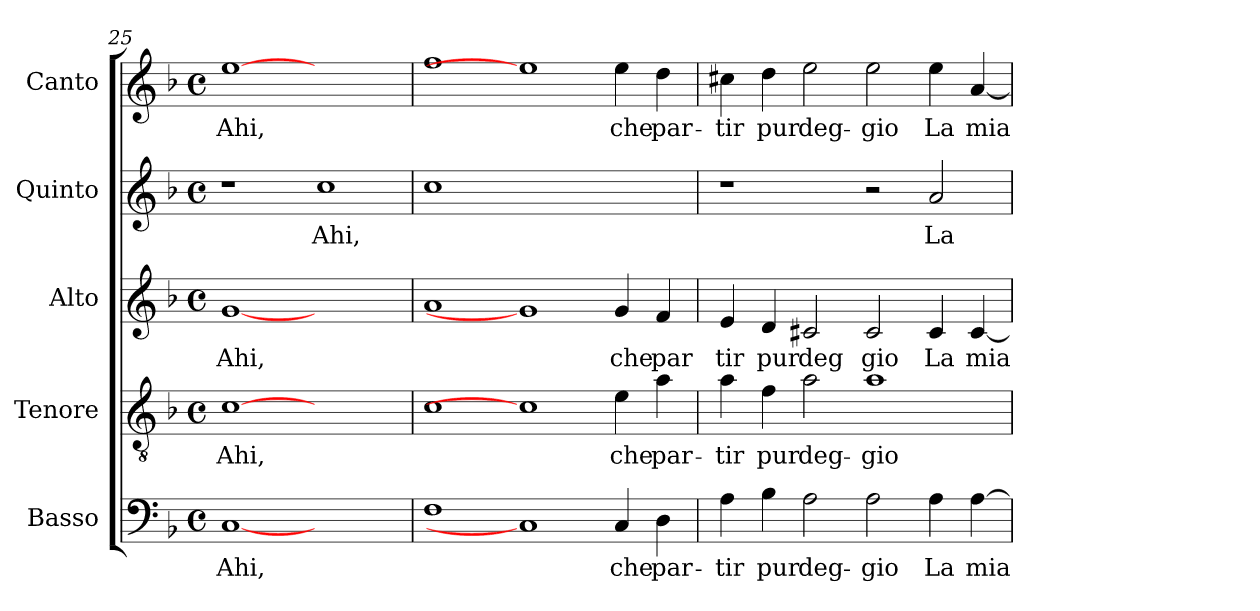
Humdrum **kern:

**kern	**text	**kern	**text	**kern	**text	**kern	**text	**kern	**text
*part5	*part5	*part4	*part4	*part3	*part3	*part2	*part2	*part1	*part1
*staff5	*staff5	*staff4	*staff4	*staff3	*staff3	*staff2	*staff2	*staff1	*staff1
*I"Basso	*	*I"Tenore	*	*I"Alto	*	*I"Quinto	*	*I"Canto	*
*I'Basso	*	*I'Tenore	*	*I'Alto	*	*I'Quinto	*	*I'Canto	*
*clefF4	*	*clefGv2	*	*clefG2	*	*clefG2	*	*clefG2	*
*k[b-]	*	*k[b-]	*	*k[b-]	*	*k[b-]	*	*k[b-]	*
*F:	*	*F:	*	*F:	*	*F:	*	*F:	*
*M4/4	*	*M4/4	*	*M4/4	*	*M4/4	*	*M4/4	*
*met(c)	*	*met(c)	*	*met(c)	*	*met(c)	*	*met(c)	*
=25	=25	=25	=25	=25	=25	=25	=25	=25	=25
!	!LO:LY:b	!	!LO:LY:b:cj	!	!LO:LY:b:cj	!	!	!	!LO:LY:b:cj
[1C	Ahi,	[1c	Ahi,	[1g	Ahi,	1r	.	[1ee	Ahi,
!	!	!	!	!	!	!	!LO:LY:b:cj	!	!
1ryy	.	1ryy	.	1ryy	.	1cc	Ahi,	1ryy	.
!!LO:LB:g=z
=26	=26	=26	=26	=26	=26	=26	=26	=26	=26
!	!	!	!	!	!	!	!LO:LY:b:cj	!	!
1F	.	1c	.	1a	.	1cc	.	1ff	.
1C]	.	1c]	.	1g]	.	1.ryy	.	1ee]	.
!	!LO:LY:b	!	!LO:LY:b:cj	!	!LO:LY:b:cj	!	!	!	!LO:LY:b:cj
4C/	che	4e\	che	4g/	che	.	.	4ee\	che
!	!LO:LY:b	!	!LO:LY:b:cj	!	!LO:LY:b:cj	!	!	!	!LO:LY:b:cj
4D\	par-	4a\	par-	4f/	par	.	.	4dd\	par-
=27	=27	=27	=27	=27	=27	=27	=27	=27	=27
!	!LO:LY:b	!	!LO:LY:b:cj	!	!LO:LY:b:cj	!	!	!	!LO:LY:b:cj
4A\	-tir	4a\	-tir	4e/	tir	1r	.	4cc#X\	-tir
!	!LO:LY:b	!	!LO:LY:b:cj	!	!LO:LY:b:cj	!	!	!	!LO:LY:b:cj
4B-\	pur	4f\	pur	4d/	pur	.	.	4dd\	pur
!	!LO:LY:b	!	!LO:LY:b:cj	!	!LO:LY:b:cj	!	!	!	!LO:LY:b:cj
2A\	deg-	2a\	deg-	2c#X/	deg	.	.	2ee\	deg-
!	!LO:LY:b	!	!LO:LY:b:cj	!	!LO:LY:b:cj	!	!	!	!LO:LY:b:cj
2A\	-gio	1a	-gio	2c#/	gio	2r	.	2ee\	-gio
!	!LO:LY:b	!	!	!	!LO:LY:b:cj	!	!LO:LY:b:cj	!	!LO:LY:b:cj
4A\	La	.	.	4c#/	La	2a/	La	4ee\	La
!	!LO:LY:b	!	!	!	!LO:LY:b:cj	!	!	!	!LO:LY:b:cj
[>4A\	mia	.	.	[<4c#/	mia	.	.	[<4a/	mia
=	=	=	=	=	=	=	=	=	=
*-	*-	*-	*-	*-	*-	*-	*-	*-	*-
